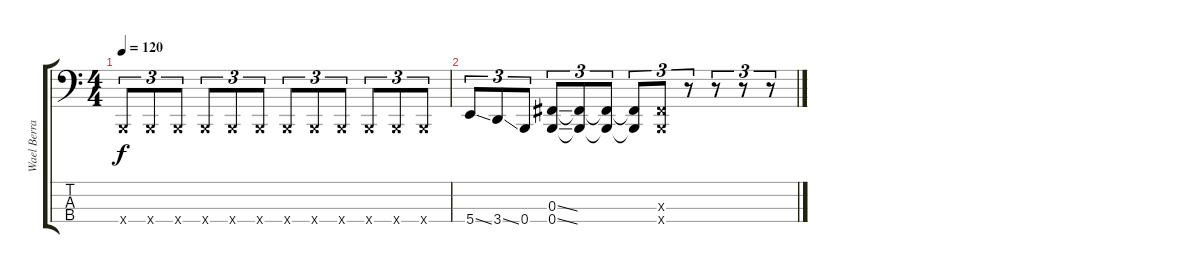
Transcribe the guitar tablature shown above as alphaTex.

\track ("Wael Berrais" "Wael Berra") {instrument electricbasspick}
\staff {score tabs}
\tuning (E2 B1 Gb1 B0) {hide}
\ts (4 4)
\tempo 120
\clef f4
\ks c
0.4{x}.8{tu (3 2) dy f} 0.4{x}.8{tu (3 2)} 0.4{x}.8{tu (3 2)} 0.4{x}.8{tu (3 2)} 0.4{x}.8{tu (3 2)} 0.4{x}.8{tu (3 2)} 0.4{x}.8{tu (3 2)} 0.4{x}.8{tu (3 2)} 0.4{x}.8{tu (3 2)} 0.4{x}.8{tu (3 2)} 0.4{x}.8{tu (3 2)} 0.4{x}.8{tu (3 2)} |
5.4{ss}.8{tu (3 2)} 3.4{ss}.8{tu (3 2)} 0.4.8{tu (3 2)} (0.3{ss} 0.4{ss}).8{tu (3 2)} (0.3{t} 0.4{t}).8{tu (3 2)} (0.3{t} 0.4{t}).8{tu (3 2)} (0.3{t} 0.4{t}).8{tu (3 2)} (0.3{x} 0.4{x}).8{tu (3 2)} r.8{tu (3 2)} r.8{tu (3 2)} r.8{tu (3 2)} r.8{tu (3 2)}
